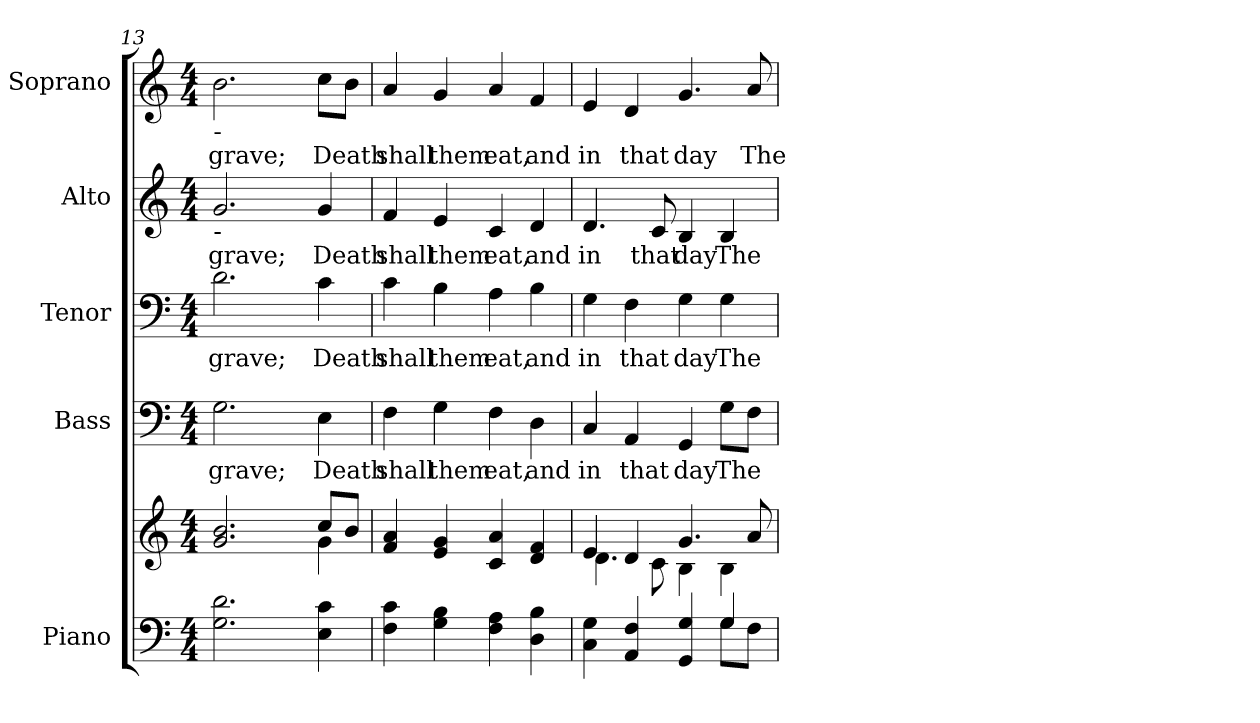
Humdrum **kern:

**kern	**kern	**kern	**text	**kern	**text	**kern	**text	**kern	**text
*part5	*part5	*part4	*part4	*part3	*part3	*part2	*part2	*part1	*part1
*staff6	*staff5	*staff4	*staff4	*staff3	*staff3	*staff2	*staff2	*staff1	*staff1
*I"Piano	*	*I"Bass	*	*I"Tenor	*	*I"Alto	*	*I"Soprano	*
*I'Pno.	*	*I'B.	*	*I'T.	*	*I'A.	*	*I'S.	*
!!LO:PB:g=z
*clefF4	*clefG2	*clefF4	*	*clefF4	*	*clefG2	*	*clefG2	*
*k[]	*k[]	*k[]	*	*k[]	*	*k[]	*	*k[]	*
*C:	*C:	*C:	*	*C:	*	*C:	*	*C:	*
*M4/4	*M4/4	*M4/4	*	*M4/4	*	*M4/4	*	*M4/4	*
=13	=13	=13	=13	=13	=13	=13	=13	=13	=13
*	*^	*	*	*	*	*	*	*	*
!	!	!	!	!LO:LY:b:color=#000000	!	!	!	!	!	!
!	!	!	!	!	!	!LO:LY:b:color=#000000	!	!	!	!
!	!	!	!	!	!	!	!	!LO:LY:b:color=#000000	!	!
!	!	!	!	!	!	!	!	!	!LO:TX:b:t=-	!
!	!	!	!	!	!	!	!LO:TX:b:t=-	!	!	!
!	!	!	!	!	!	!	!	!	!	!LO:LY:b:color=#000000
2.Gi\ 2.di	2.gi/ 2.bi	2ryy	2.Gi\	grave;	2.di\	grave;	2.gi/	grave;	2.bi\	grave;
.	.	4ryy	.	.	.	.	.	.	.	.
!	!	!	!	!LO:LY:b:color=#000000	!	!	!	!	!	!
!	!	!	!	!	!	!LO:LY:b:color=#000000	!	!	!	!
!	!	!	!	!	!	!	!	!LO:LY:b:color=#000000	!	!
!	!	!	!	!	!	!	!	!	!	!LO:LY:b:color=#000000
4Ei\ 4ci	8cci/L	4gi\	4Ei\	Death	4ci\	Death	4gi/	Death	8cci\L	Death
.	8bi/J	.	.	.	.	.	.	.	8bi\J	.
*	*v	*v	*	*	*	*	*	*	*	*
=14	=14	=14	=14	=14	=14	=14	=14	=14	=14
!	!	!	!LO:LY:b:color=#000000	!	!	!	!	!	!
!	!	!	!	!	!LO:LY:b:color=#000000	!	!	!	!
!	!	!	!	!	!	!	!LO:LY:b:color=#000000	!	!
!	!	!	!	!	!	!	!	!	!LO:LY:b:color=#000000
4Fi\ 4ci	4fi/ 4ai	4Fi\	shall	4ci\	shall	4fi/	shall	4ai/	shall
!	!	!	!LO:LY:b:color=#000000	!	!	!	!	!	!
!	!	!	!	!	!LO:LY:b:color=#000000	!	!	!	!
!	!	!	!	!	!	!	!LO:LY:b:color=#000000	!	!
!	!	!	!	!	!	!	!	!	!LO:LY:b:color=#000000
4Gi\ 4Bi	4ei/ 4gi	4Gi\	them	4Bi\	them	4ei/	them	4gi/	them
!	!	!	!LO:LY:b:color=#000000	!	!	!	!	!	!
!	!	!	!	!	!LO:LY:b:color=#000000	!	!	!	!
!	!	!	!	!	!	!	!LO:LY:b:color=#000000	!	!
!	!	!	!	!	!	!	!	!	!LO:LY:b:color=#000000
4Fi\ 4Ai	4ci/ 4ai	4Fi\	eat,	4Ai\	eat,	4ci/	eat,	4ai/	eat,
!	!	!	!LO:LY:b:color=#000000	!	!	!	!	!	!
!	!	!	!	!	!LO:LY:b:color=#000000	!	!	!	!
!	!	!	!	!	!	!	!LO:LY:b:color=#000000	!	!
!	!	!	!	!	!	!	!	!	!LO:LY:b:color=#000000
4Di\ 4Bi	4di/ 4fi	4Di\	and	4Bi\	and	4di/	and	4fi/	and
=15	=15	=15	=15	=15	=15	=15	=15	=15	=15
*^	*^	*	*	*	*	*	*	*	*
!	!	!	!	!	!LO:LY:b:color=#000000	!	!	!	!	!	!
!	!	!	!	!	!	!	!LO:LY:b:color=#000000	!	!	!	!
!	!	!	!	!	!	!	!	!	!LO:LY:b:color=#000000	!	!
!	!	!	!	!	!	!	!	!	!	!	!LO:LY:b:color=#000000
4Ci\ 4Gi	2ryy	4ei/	4.di\	4Ci/	in	4Gi\	in	4.di/	in	4ei/	in
!	!	!	!	!	!LO:LY:b:color=#000000	!	!	!	!	!	!
!	!	!	!	!	!	!	!LO:LY:b:color=#000000	!	!	!	!
!	!	!	!	!	!	!	!	!	!	!	!LO:LY:b:color=#000000
4AAi/ 4Fi	.	4di/	.	4AAi/	that	4Fi\	that	.	.	4di/	that
!	!	!	!	!	!	!	!	!	!LO:LY:b:color=#000000	!	!
.	.	.	8ci\	.	.	.	.	8ci/	that	.	.
!	!	!	!	!	!LO:LY:b:color=#000000	!	!	!	!	!	!
!	!	!	!	!	!	!	!LO:LY:b:color=#000000	!	!	!	!
!	!	!	!	!	!	!	!	!	!LO:LY:b:color=#000000	!	!
!	!	!	!	!	!	!	!	!	!	!	!LO:LY:b:color=#000000
4GGi/ 4Gi	4ryy	4.gi/	4Bi\	4GGi/	day	4Gi\	day	4Bi/	day	4.gi/	day
!	!	!	!	!	!LO:LY:b:color=#000000	!	!	!	!	!	!
!	!	!	!	!	!	!	!LO:LY:b:color=#000000	!	!	!	!
!	!	!	!	!	!	!	!	!	!LO:LY:b:color=#000000	!	!
4Gi/	8Gi\L	.	4Bi\	8Gi\L	The	4Gi\	The	4Bi/	The	.	.
!	!	!	!	!	!	!	!	!	!	!	!LO:LY:b:color=#000000
.	8Fi\J	8ai/	.	8Fi\J	.	.	.	.	.	8ai/	The
*v	*v	*	*	*	*	*	*	*	*	*	*
*	*v	*v	*	*	*	*	*	*	*	*
=	=	=	=	=	=	=	=	=	=
*-	*-	*-	*-	*-	*-	*-	*-	*-	*-
